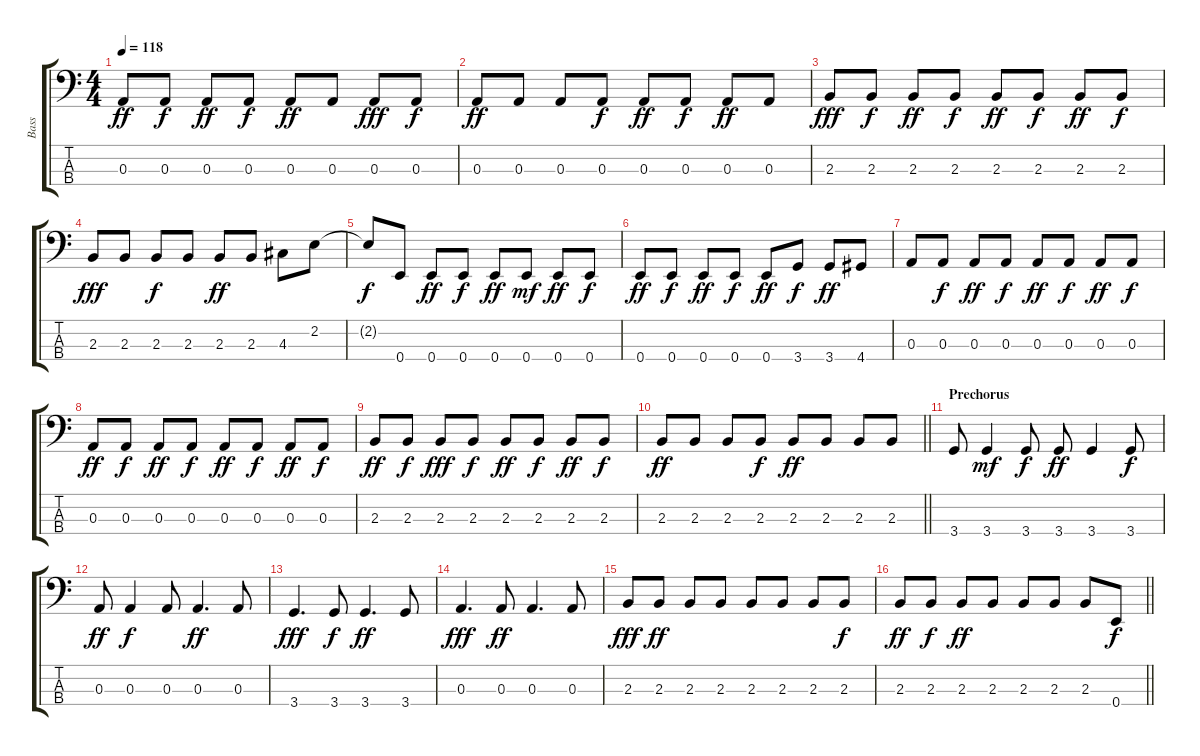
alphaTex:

\track ("Bass" "Bass") {instrument electricbassfinger}
\staff {score tabs}
\tuning (G2 D2 A1 E1) {hide}
\ts (4 4)
\tempo 118
\clef f4
\ks c
0.3.8{dy ff} 0.3.8{dy f} 0.3.8{dy ff} 0.3.8{dy f} 0.3.8{dy ff} 0.3.8 0.3.8{dy fff} 0.3.8{dy f} |
0.3.8{dy ff} 0.3.8 0.3.8 0.3.8{dy f} 0.3.8{dy ff} 0.3.8{dy f} 0.3.8{dy ff} 0.3.8 |
2.3.8{dy fff} 2.3.8{dy f} 2.3.8{dy ff} 2.3.8{dy f} 2.3.8{dy ff} 2.3.8{dy f} 2.3.8{dy ff} 2.3.8{dy f} |
2.3.8{dy fff} 2.3.8 2.3.8{dy f} 2.3.8 2.3.8{dy ff} 2.3.8 4.3.8 2.2.8 |
2.2{t}.8{dy f} 0.4.8 0.4.8{dy ff} 0.4.8{dy f} 0.4.8{dy ff} 0.4.8{dy mf} 0.4.8{dy ff} 0.4.8{dy f} |
0.4.8{dy ff} 0.4.8{dy f} 0.4.8{dy ff} 0.4.8{dy f} 0.4.8{dy ff} 3.4.8{dy f} 3.4.8{dy ff} 4.4.8 |
0.3.8 0.3.8{dy f} 0.3.8{dy ff} 0.3.8{dy f} 0.3.8{dy ff} 0.3.8{dy f} 0.3.8{dy ff} 0.3.8{dy f} |
0.3.8{dy ff} 0.3.8{dy f} 0.3.8{dy ff} 0.3.8{dy f} 0.3.8{dy ff} 0.3.8{dy f} 0.3.8{dy ff} 0.3.8{dy f} |
2.3.8{dy ff} 2.3.8{dy f} 2.3.8{dy fff} 2.3.8{dy f} 2.3.8{dy ff} 2.3.8{dy f} 2.3.8{dy ff} 2.3.8{dy f} |
\barLineRight lightlight
2.3.8{dy ff} 2.3.8 2.3.8 2.3.8{dy f} 2.3.8{dy ff} 2.3.8 2.3.8 2.3.8 |
\section ("" "Prechorus")
3.4.8 3.4.4{dy mf} 3.4.8{dy f} 3.4.8{dy ff} 3.4.4 3.4.8{dy f} |
0.3.8{dy ff} 0.3.4{dy f} 0.3.8 0.3.4{d dy ff} 0.3.8 |
3.4.4{d dy fff} 3.4.8{dy f} 3.4.4{d dy ff} 3.4.8 |
0.3.4{d dy fff} 0.3.8{dy ff} 0.3.4{d} 0.3.8 |
2.3.8{dy fff} 2.3.8{dy ff} 2.3.8 2.3.8 2.3.8 2.3.8 2.3.8 2.3.8{dy f} |
\barLineRight lightlight
2.3.8{dy ff} 2.3.8{dy f} 2.3.8{dy ff} 2.3.8 2.3.8 2.3.8 2.3.8 0.4.8{dy f}
